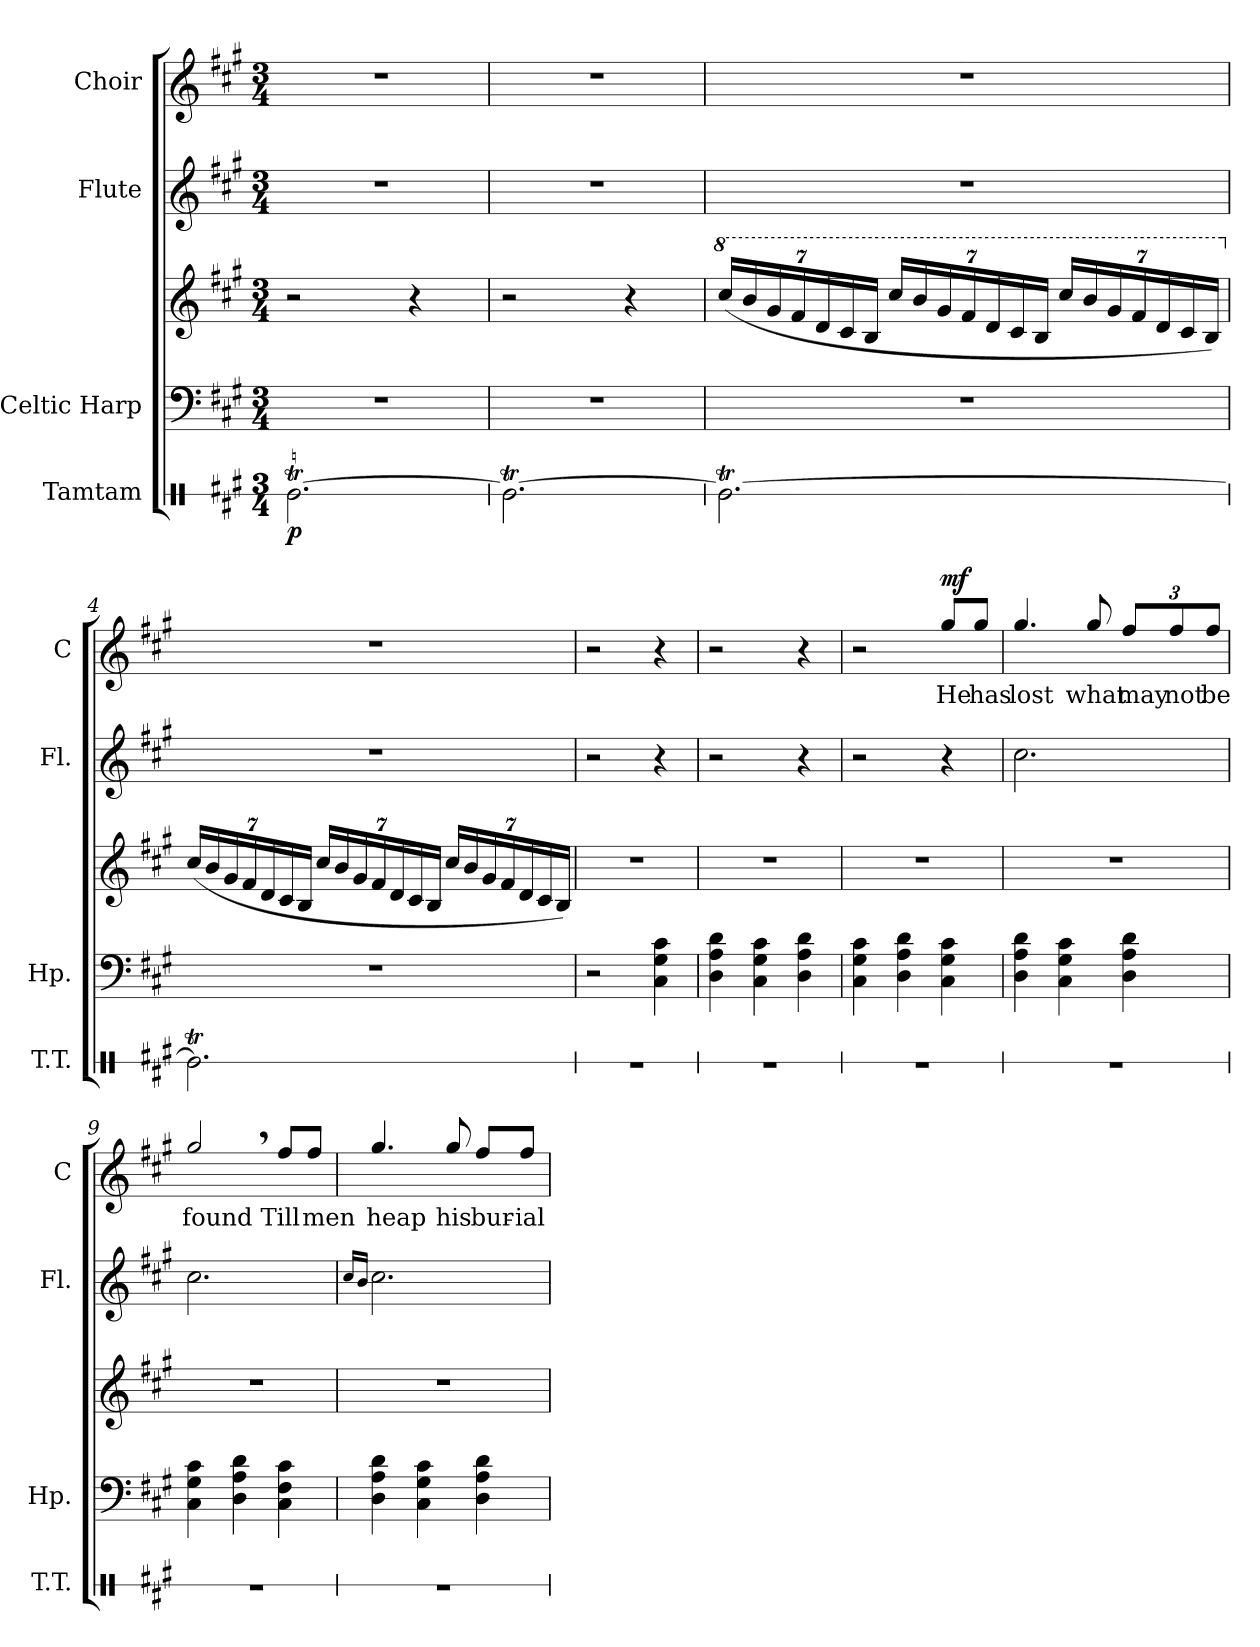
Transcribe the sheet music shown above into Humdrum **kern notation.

**kern	**dynam	**kern	**kern	**kern	**kern	**text	**dynam
*part4	*part4	*part3	*part3	*part2	*part1	*part1	*part1
*staff5	*staff5	*staff4	*staff3	*staff2	*staff1	*staff1	*staff1
*I"Tamtam	*	*I"Celtic Harp	*	*I"Flute	*I"Choir	*	*
*I'T.T.	*	*I'Hp.	*	*I'Fl.	*I'C	*	*
*stria1	*	*	*	*	*	*	*
*clefX	*	*clefF4	*clefG2	*clefG2	*clefG2	*	*
*	*	*	*	*	*ITrd7c12	*	*
*k[f#c#g#]	*	*k[f#c#g#]	*k[f#c#g#]	*k[f#c#g#]	*k[f#c#g#]	*	*
*A:	*	*A:	*A:	*A:	*A:	*	*
*M3/4	*	*M3/4	*M3/4	*M3/4	*M3/4	*	*
=1	=1	=1	=1	=1	=1	=1	=1
!	!LO:DY:b	!	!	!	!	!	!
[2.Ret\	p	2.r	2r	2.r	2.r	.	.
.	.	.	4r	.	.	.	.
=2	=2	=2	=2	=2	=2	=2	=2
2.Ret\_	.	2.r	2r	2.r	2.r	.	.
.	.	.	4r	.	.	.	.
=3	=3	=3	=3	=3	=3	=3	=3
*	*	*	*8va	*	*	*	*
2.Ret\_	.	2.r	(>28ccc#/LL	2.r	2.r	.	.
.	.	.	28bb/	.	.	.	.
.	.	.	28gg#/	.	.	.	.
.	.	.	28ff#/	.	.	.	.
.	.	.	28dd/	.	.	.	.
.	.	.	28cc#/	.	.	.	.
.	.	.	28b/JJ	.	.	.	.
.	.	.	28ccc#/LL	.	.	.	.
.	.	.	28bb/	.	.	.	.
.	.	.	28gg#/	.	.	.	.
.	.	.	28ff#/	.	.	.	.
.	.	.	28dd/	.	.	.	.
.	.	.	28cc#/	.	.	.	.
.	.	.	28b/JJ	.	.	.	.
.	.	.	28ccc#/LL	.	.	.	.
.	.	.	28bb/	.	.	.	.
.	.	.	28gg#/	.	.	.	.
.	.	.	28ff#/	.	.	.	.
.	.	.	28dd/	.	.	.	.
.	.	.	28cc#/	.	.	.	.
.	.	.	28b/JJ)	.	.	.	.
=4	=4	=4	=4	=4	=4	=4	=4
*	*	*	*X8va	*	*	*	*
*	*	*	*8va	*	*	*	*
2.Ret\]	.	2.r	(>28ccc#/LL	2.r	2.r	.	.
.	.	.	28bb/	.	.	.	.
.	.	.	28gg#/	.	.	.	.
.	.	.	28ff#/	.	.	.	.
.	.	.	28dd/	.	.	.	.
.	.	.	28cc#/	.	.	.	.
.	.	.	28b/JJ	.	.	.	.
.	.	.	28ccc#/LL	.	.	.	.
.	.	.	28bb/	.	.	.	.
.	.	.	28gg#/	.	.	.	.
.	.	.	28ff#/	.	.	.	.
.	.	.	28dd/	.	.	.	.
.	.	.	28cc#/	.	.	.	.
.	.	.	28b/JJ	.	.	.	.
.	.	.	28ccc#/LL	.	.	.	.
.	.	.	28bb/	.	.	.	.
.	.	.	28gg#/	.	.	.	.
.	.	.	28ff#/	.	.	.	.
.	.	.	28dd/	.	.	.	.
.	.	.	28cc#/	.	.	.	.
.	.	.	28b/JJ)	.	.	.	.
!!LO:LB:g=z
=5	=5	=5	=5	=5	=5	=5	=5
*	*	*	*X8va	*	*	*	*
2.r	.	2r	2.r	2r	2r	.	.
.	.	4C#\ 4G#\ 4c#\	.	4r	4r	.	.
=6	=6	=6	=6	=6	=6	=6	=6
2.r	.	4D\ 4A\ 4d\	2.r	2r	2r	.	.
.	.	4C#\ 4G#\ 4c#\	.	.	.	.	.
.	.	4D\ 4A\ 4d\	.	4r	4r	.	.
=7	=7	=7	=7	=7	=7	=7	=7
2.r	.	4C#\ 4G#\ 4c#\	2.r	2r	2r	.	.
.	.	4D\ 4A\ 4d\	.	.	.	.	.
!	!	!	!	!	!	!LO:LY:b	!LO:DY:a
.	.	4C#\ 4G#\ 4c#\	.	4r	8g#/L	He	mf
!	!	!	!	!	!	!LO:LY:b	!
.	.	.	.	.	8g#/J	has	.
=8	=8	=8	=8	=8	=8	=8	=8
!	!	!	!	!	!	!LO:LY:b	!
2.r	.	4D\ 4A\ 4d\	2.r	2.cc#\	4.g#/	lost	.
.	.	4C#\ 4G#\ 4c#\	.	.	.	.	.
!	!	!	!	!	!	!LO:LY:b	!
.	.	.	.	.	8g#/	what	.
!	!	!	!	!	!	!LO:LY:b	!
.	.	4D\ 4A\ 4d\	.	.	12f#/L	may	.
!	!	!	!	!	!	!LO:LY:b	!
.	.	.	.	.	12f#/	not	.
!	!	!	!	!	!	!LO:LY:b	!
.	.	.	.	.	12f#/J	be	.
!!LO:PB:g=z
=9	=9	=9	=9	=9	=9	=9	=9
!	!	!	!	!	!	!LO:LY:b	!
2.r	.	4C#\ 4G#\ 4c#\	2.r	2.cc#\	2g#,>/	found	.
.	.	4D\ 4A\ 4d\	.	.	.	.	.
!	!	!	!	!	!	!LO:LY:b	!
.	.	4C#\ 4F#\ 4c#\	.	.	8f#/L	Till	.
!	!	!	!	!	!	!LO:LY:b	!
.	.	.	.	.	8f#/J	men	.
=10	=10	=10	=10	=10	=10	=10	=10
.	.	.	.	16qcc#/LL	.	.	.
.	.	.	.	16qb/JJ	.	.	.
!	!	!	!	!	!	!LO:LY:b	!
2.r	.	4D\ 4A\ 4d\	2.r	2.cc#\	4.g#/	heap	.
.	.	4C#\ 4G#\ 4c#\	.	.	.	.	.
!	!	!	!	!	!	!LO:LY:b	!
.	.	.	.	.	8g#/	his	.
!	!	!	!	!	!	!LO:LY:b	!
.	.	4D\ 4A\ 4d\	.	.	8f#/L	bur-	.
!	!	!	!	!	!	!LO:LY:b	!
.	.	.	.	.	8f#/J	-ial	.
=	=	=	=	=	=	=	=
*-	*-	*-	*-	*-	*-	*-	*-
